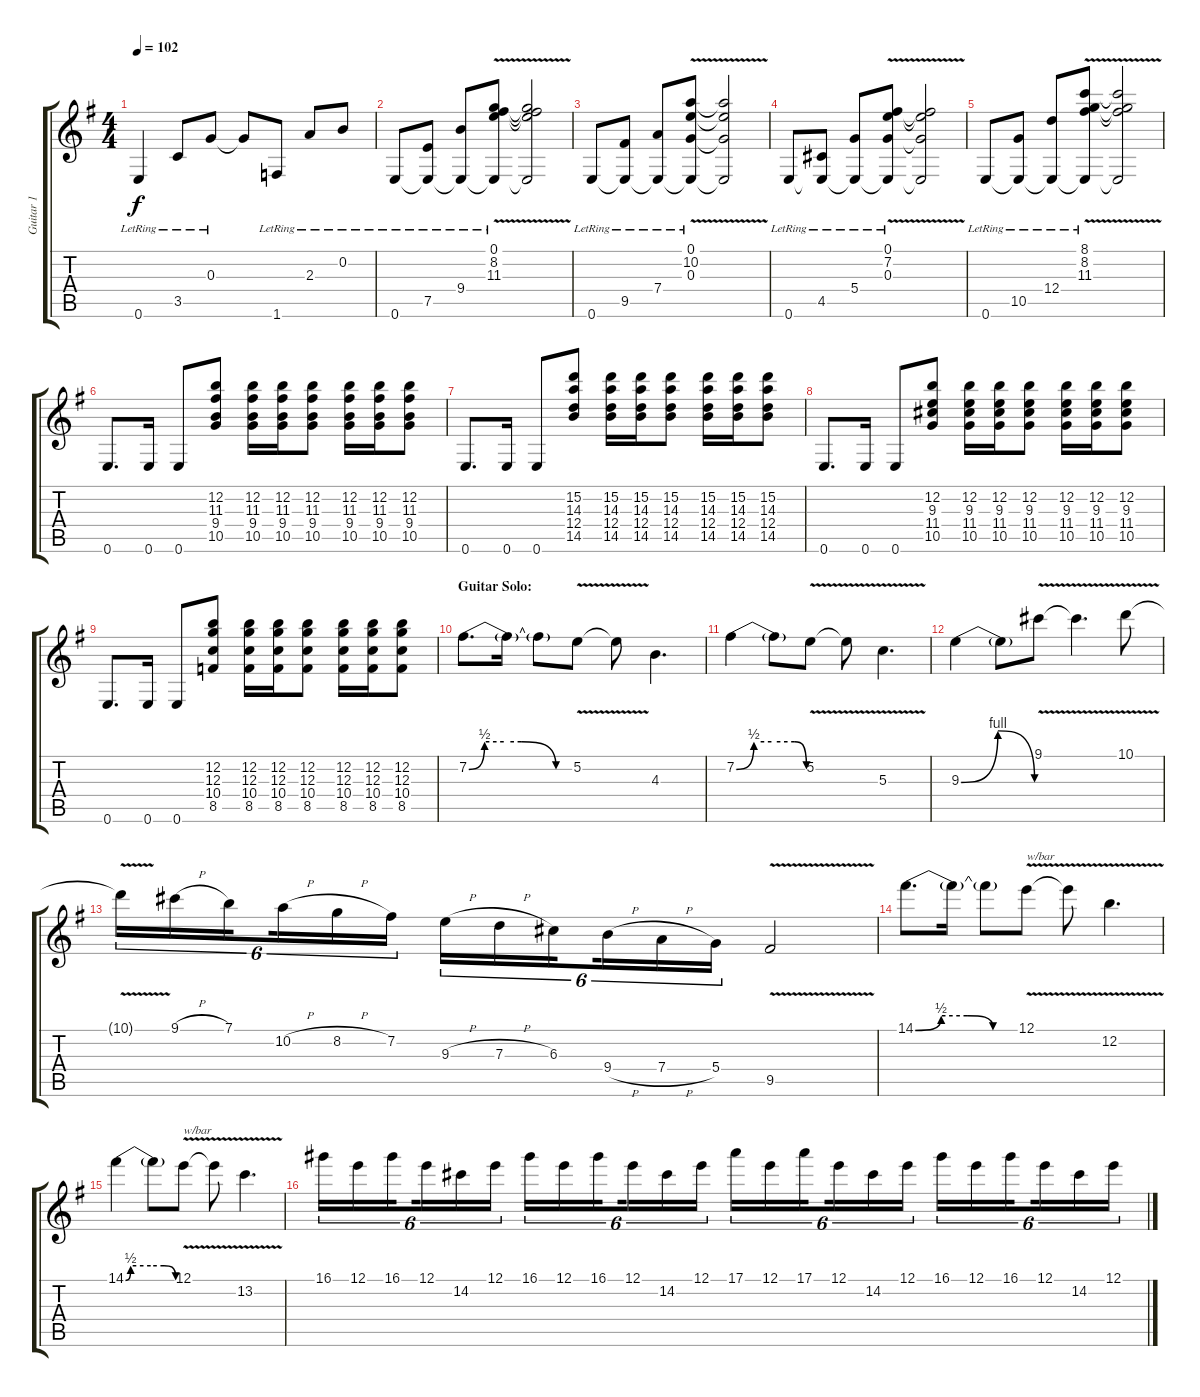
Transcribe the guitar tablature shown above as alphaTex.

\track ("Guitar 1" "Guitar 1") {instrument distortionguitar}
\staff {score tabs}
\tuning (E4 B3 G3 D3 A2 E2) {hide}
\ts (4 4)
\tempo 102
\clef g2
\ks eminor
0.6{lr}.4{dy f} 3.5{lr}.8 0.3{lr}.8 0.3{t}.8 1.6{lr}.8 2.3{lr}.8 0.2{lr}.8 |
0.6{lr}.8{volume 11 balance 8 instrument electricguitarclean} (7.5{lr} 0.6{t}).8 (9.4{lr} 0.6{t}).8 (0.1{v lr} 8.2{v lr} 11.3{v lr} 0.6{t}).8 (0.1{t} 8.2{t} 11.3{t} 0.6{t}).2 |
0.6{lr}.8 (9.5{lr} 0.6{t}).8 (7.4{lr} 0.6{t}).8 (0.1{v lr} 10.2{v lr} 0.3{v lr} 0.6{t}).8 (0.1{t} 10.2{t} 0.3{t} 0.6{t}).2 |
0.6{lr}.8 (4.5{lr} 0.6{t}).8 (5.4{lr} 0.6{t}).8 (0.1{v lr} 7.2{v lr} 0.3{v lr} 0.6{t}).8 (0.1{t} 7.2{t} 0.3{t} 0.6{t}).2 |
0.6{lr}.8 (10.5{lr} 0.6{t}).8 (12.4{lr} 0.6{t}).8 (8.1{v lr} 8.2{v lr} 11.3{v lr} 0.6{t}).8 (8.1{t} 8.2{t} 11.3{t} 0.6{t}).2 |
0.6.8{d} 0.6.16 0.6.8 (12.2 11.3 9.4 10.5).8 (12.2 11.3 9.4 10.5).16 (12.2 11.3 9.4 10.5).16 (12.2 11.3 9.4 10.5).8 (12.2 11.3 9.4 10.5).16 (12.2 11.3 9.4 10.5).16 (12.2 11.3 9.4 10.5).8 |
0.6.8{d} 0.6.16 0.6.8 (15.2 14.3 12.4 14.5).8 (15.2 14.3 12.4 14.5).16 (15.2 14.3 12.4 14.5).16 (15.2 14.3 12.4 14.5).8 (15.2 14.3 12.4 14.5).16 (15.2 14.3 12.4 14.5).16 (15.2 14.3 12.4 14.5).8 |
0.6.8{d} 0.6.16 0.6.8 (12.2 9.3 11.4 10.5).8 (12.2 9.3 11.4 10.5).16 (12.2 9.3 11.4 10.5).16 (12.2 9.3 11.4 10.5).8 (12.2 9.3 11.4 10.5).16 (12.2 9.3 11.4 10.5).16 (12.2 9.3 11.4 10.5).8 |
0.6.8{d} 0.6.16 0.6.8 (12.2 12.3 10.4 8.5).8 (12.2 12.3 10.4 8.5).16 (12.2 12.3 10.4 8.5).16 (12.2 12.3 10.4 8.5).8 (12.2 12.3 10.4 8.5).16 (12.2 12.3 10.4 8.5).16 (12.2 12.3 10.4 8.5).8 |
\section ("" "Guitar Solo:")
7.2{be (custom 0 0 9 2 20 2 30 2 50 0 60 0)}.8{d volume 16 instrument overdrivenguitar} 7.2{t}.16 7.2{t}.8 5.2{v}.8 5.2{t}.8 4.3.4{d} |
7.2{be (custom 0 0 15 2 30 2 50 2 60 0)}.4 7.2{t}.8 5.2{v}.8 5.2{t}.8 5.3{v}.4{d} |
9.3{be (bendrelease 0 0 30 4 51 4 60 0)}.4 9.3{t}.8 9.1{v}.8 9.1{t}.4{d} 10.1{v}.8 |
10.1{t}.16{tu (6 4)} 9.1{h}.16{tu (6 4)} 7.1.16{tu (6 4) beam splitsecondary} 10.2{h}.16{tu (6 4)} 8.2{h}.16{tu (6 4)} 7.2.16{tu (6 4)} 9.3{h}.16{tu (6 4)} 7.3{h}.16{tu (6 4)} 6.3.16{tu (6 4) beam splitsecondary} 9.4{h}.16{tu (6 4)} 7.4{h}.16{tu (6 4)} 5.4.16{tu (6 4)} 9.5{v}.2 |
14.1{be (custom 0 0 15 2 30 2 45 0 60 0)}.8{d} 14.1{t}.16 14.1{t}.8 12.1{v}.8{txt "w/bar"} 12.1{t}.8 12.2{v}.4{d} |
14.1{be (custom 0 0 6 2 30 2 46 2 60 0)}.4 14.1{t}.8 12.1{v}.8{txt "w/bar"} 12.1{t}.8 13.2{v}.4{d} |
16.1.16{tu (6 4)} 12.1.16{tu (6 4)} 16.1.16{tu (6 4) beam splitsecondary} 12.1.16{tu (6 4)} 14.2.16{tu (6 4)} 12.1.16{tu (6 4)} 16.1.16{tu (6 4)} 12.1.16{tu (6 4)} 16.1.16{tu (6 4) beam splitsecondary} 12.1.16{tu (6 4)} 14.2.16{tu (6 4)} 12.1.16{tu (6 4)} 17.1.16{tu (6 4)} 12.1.16{tu (6 4)} 17.1.16{tu (6 4) beam splitsecondary} 12.1.16{tu (6 4)} 14.2.16{tu (6 4)} 12.1.16{tu (6 4)} 16.1.16{tu (6 4)} 12.1.16{tu (6 4)} 16.1.16{tu (6 4) beam splitsecondary} 12.1.16{tu (6 4)} 14.2.16{tu (6 4)} 12.1.16{tu (6 4)}
